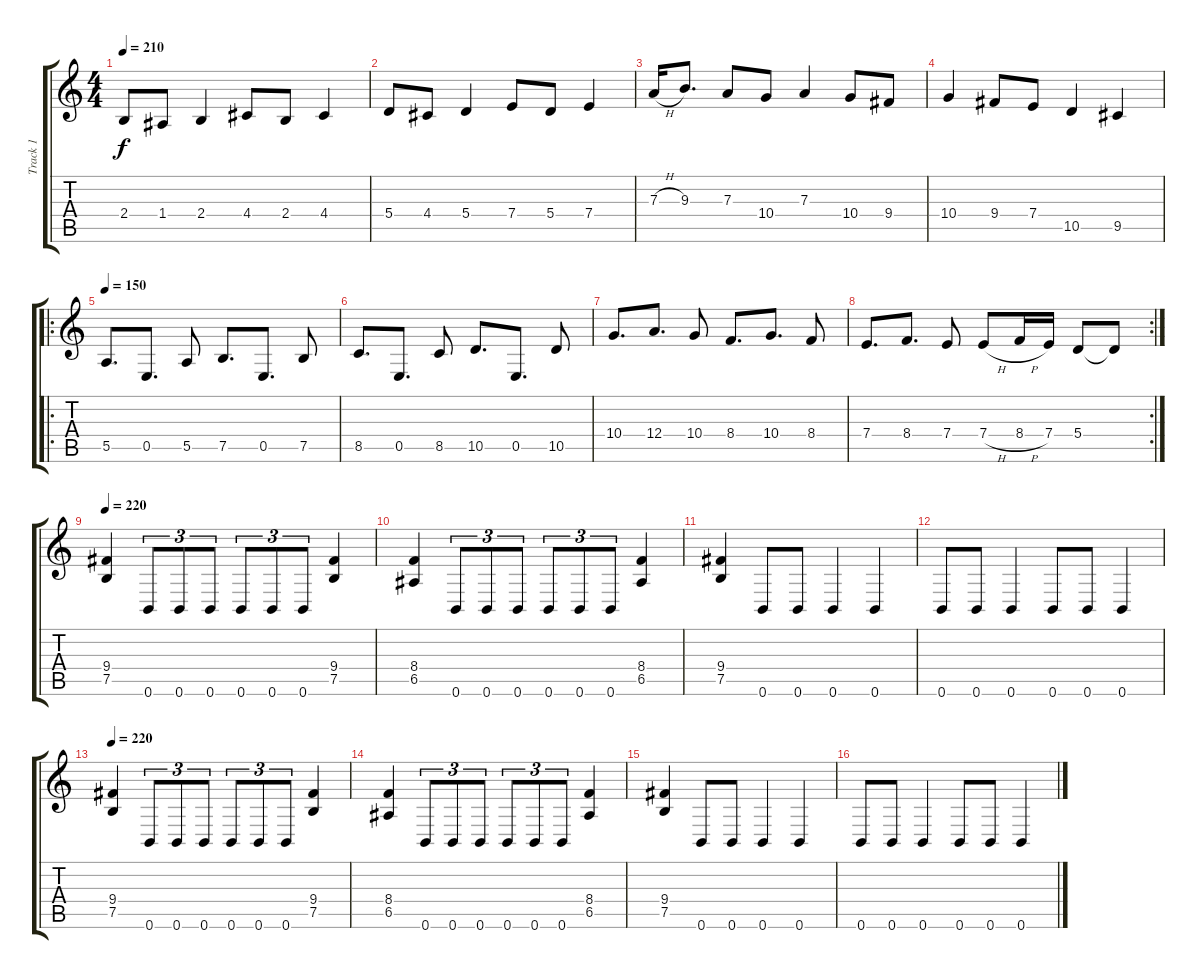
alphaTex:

\track ("Track 1" "Track 1") {instrument distortionguitar}
\staff {score tabs}
\tuning (B3 Gb3 D3 A2 E2 B1) {hide}
\ts (4 4)
\tempo 210
\clef g2
\ks c
2.4.8{dy f} 1.4.8 2.4.4 4.4.8 2.4.8 4.4.4 |
5.4.8 4.4.8 5.4.4 7.4.8 5.4.8 7.4.4 |
7.3{h}.16 9.3.8{d} 7.3.8 10.4.8 7.3.4 10.4.8 9.4.8 |
10.4.4 9.4.8 7.4.8 10.5.4 9.5.4 |
\ro
\tempo 150
5.5.8{d} 0.5.8{d} 5.5.8 7.5.8{d} 0.5.8{d} 7.5.8 |
8.5.8{d} 0.5.8{d} 8.5.8 10.5.8{d} 0.5.8{d} 10.5.8 |
10.4.8{d} 12.4.8{d} 10.4.8 8.4.8{d} 10.4.8{d} 8.4.8 |
\rc 2
7.4.8{d} 8.4.8{d} 7.4.8 7.4{h}.8 8.4{h}.16 7.4.16 5.4.8 5.4{t}.8 |
\tempo 220
(9.4 7.5).4 0.6.8{tu (3 2)} 0.6.8{tu (3 2)} 0.6.8{tu (3 2)} 0.6.8{tu (3 2)} 0.6.8{tu (3 2)} 0.6.8{tu (3 2)} (9.4 7.5).4 |
(8.4 6.5).4 0.6.8{tu (3 2)} 0.6.8{tu (3 2)} 0.6.8{tu (3 2)} 0.6.8{tu (3 2)} 0.6.8{tu (3 2)} 0.6.8{tu (3 2)} (8.4 6.5).4 |
(9.4 7.5).4 0.6.8 0.6.8 0.6.4 0.6.4 |
0.6.8 0.6.8 0.6.4 0.6.8 0.6.8 0.6.4 |
\tempo 220
(9.4 7.5).4 0.6.8{tu (3 2)} 0.6.8{tu (3 2)} 0.6.8{tu (3 2)} 0.6.8{tu (3 2)} 0.6.8{tu (3 2)} 0.6.8{tu (3 2)} (9.4 7.5).4 |
(8.4 6.5).4 0.6.8{tu (3 2)} 0.6.8{tu (3 2)} 0.6.8{tu (3 2)} 0.6.8{tu (3 2)} 0.6.8{tu (3 2)} 0.6.8{tu (3 2)} (8.4 6.5).4 |
(9.4 7.5).4 0.6.8 0.6.8 0.6.4 0.6.4 |
0.6.8 0.6.8 0.6.4 0.6.8 0.6.8 0.6.4
